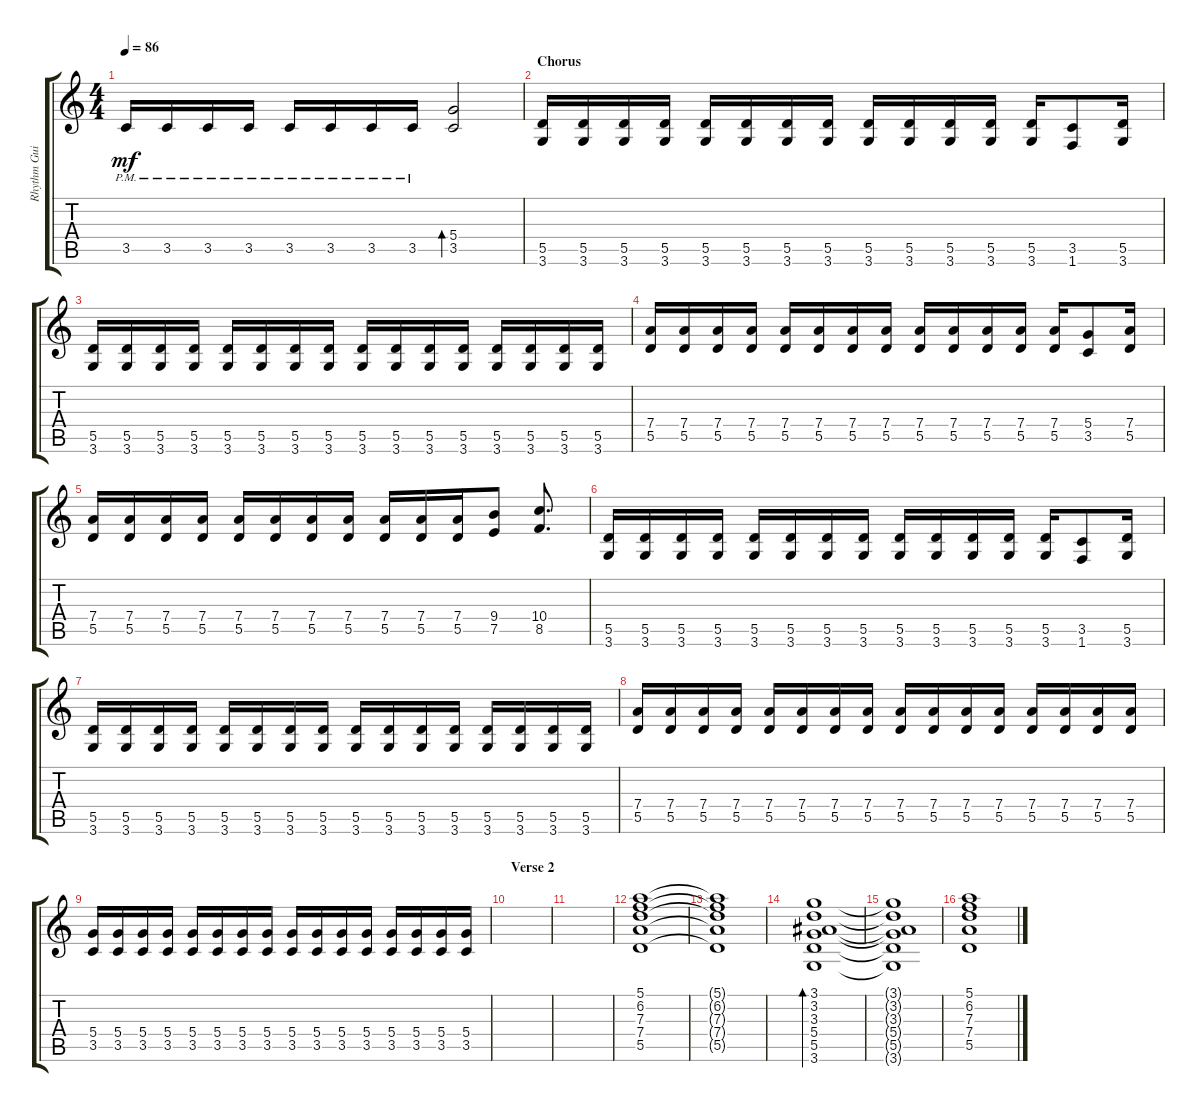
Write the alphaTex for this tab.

\track ("Rhythm Guitar" "Rhythm Gui") {instrument overdrivenguitar}
\staff {score tabs}
\tuning (E4 B3 G3 D3 A2 E2) {hide}
\ts (4 4)
\tempo 86
\clef g2
\ks c
3.5{pm}.16{dy mf} 3.5{pm}.16 3.5{pm}.16 3.5{pm}.16 3.5{pm}.16 3.5{pm}.16 3.5{pm}.16 3.5{pm}.16 (5.4 3.5).2{bd 30} |
\section ("" "Chorus")
(5.5 3.6).16 (5.5 3.6).16 (5.5 3.6).16 (5.5 3.6).16 (5.5 3.6).16 (5.5 3.6).16 (5.5 3.6).16 (5.5 3.6).16 (5.5 3.6).16 (5.5 3.6).16 (5.5 3.6).16 (5.5 3.6).16 (5.5 3.6).16 (3.5 1.6).8 (5.5 3.6).16 |
(5.5 3.6).16 (5.5 3.6).16 (5.5 3.6).16 (5.5 3.6).16 (5.5 3.6).16 (5.5 3.6).16 (5.5 3.6).16 (5.5 3.6).16 (5.5 3.6).16 (5.5 3.6).16 (5.5 3.6).16 (5.5 3.6).16 (5.5 3.6).16 (5.5 3.6).16 (5.5 3.6).16 (5.5 3.6).16 |
(7.4 5.5).16 (7.4 5.5).16 (7.4 5.5).16 (7.4 5.5).16 (7.4 5.5).16 (7.4 5.5).16 (7.4 5.5).16 (7.4 5.5).16 (7.4 5.5).16 (7.4 5.5).16 (7.4 5.5).16 (7.4 5.5).16 (7.4 5.5).16 (5.4 3.5).8 (7.4 5.5).16 |
(7.4 5.5).16 (7.4 5.5).16 (7.4 5.5).16 (7.4 5.5).16 (7.4 5.5).16 (7.4 5.5).16 (7.4 5.5).16 (7.4 5.5).16 (7.4 5.5).16 (7.4 5.5).16 (7.4 5.5).16 (9.4 7.5).8 (10.4 8.5).8{d} |
(5.5 3.6).16 (5.5 3.6).16 (5.5 3.6).16 (5.5 3.6).16 (5.5 3.6).16 (5.5 3.6).16 (5.5 3.6).16 (5.5 3.6).16 (5.5 3.6).16 (5.5 3.6).16 (5.5 3.6).16 (5.5 3.6).16 (5.5 3.6).16 (3.5 1.6).8 (5.5 3.6).16 |
(5.5 3.6).16 (5.5 3.6).16 (5.5 3.6).16 (5.5 3.6).16 (5.5 3.6).16 (5.5 3.6).16 (5.5 3.6).16 (5.5 3.6).16 (5.5 3.6).16 (5.5 3.6).16 (5.5 3.6).16 (5.5 3.6).16 (5.5 3.6).16 (5.5 3.6).16 (5.5 3.6).16 (5.5 3.6).16 |
(7.4 5.5).16 (7.4 5.5).16 (7.4 5.5).16 (7.4 5.5).16 (7.4 5.5).16 (7.4 5.5).16 (7.4 5.5).16 (7.4 5.5).16 (7.4 5.5).16 (7.4 5.5).16 (7.4 5.5).16 (7.4 5.5).16 (7.4 5.5).16 (7.4 5.5).16 (7.4 5.5).16 (7.4 5.5).16 |
(5.4 3.5).16 (5.4 3.5).16 (5.4 3.5).16 (5.4 3.5).16 (5.4 3.5).16 (5.4 3.5).16 (5.4 3.5).16 (5.4 3.5).16 (5.4 3.5).16 (5.4 3.5).16 (5.4 3.5).16 (5.4 3.5).16 (5.4 3.5).16 (5.4 3.5).16 (5.4 3.5).16 (5.4 3.5).16 |
\section ("" "Verse 2")
|
|
(5.1 6.2 7.3 7.4 5.5).1 |
(5.1{t} 6.2{t} 7.3{t} 7.4{t} 5.5{t}).1 |
(3.1 3.2 3.3 5.4 5.5 3.6).1{bd 30} |
(3.1{t} 3.2{t} 3.3{t} 5.4{t} 5.5{t} 3.6{t}).1 |
(5.1 6.2 7.3 7.4 5.5).1
